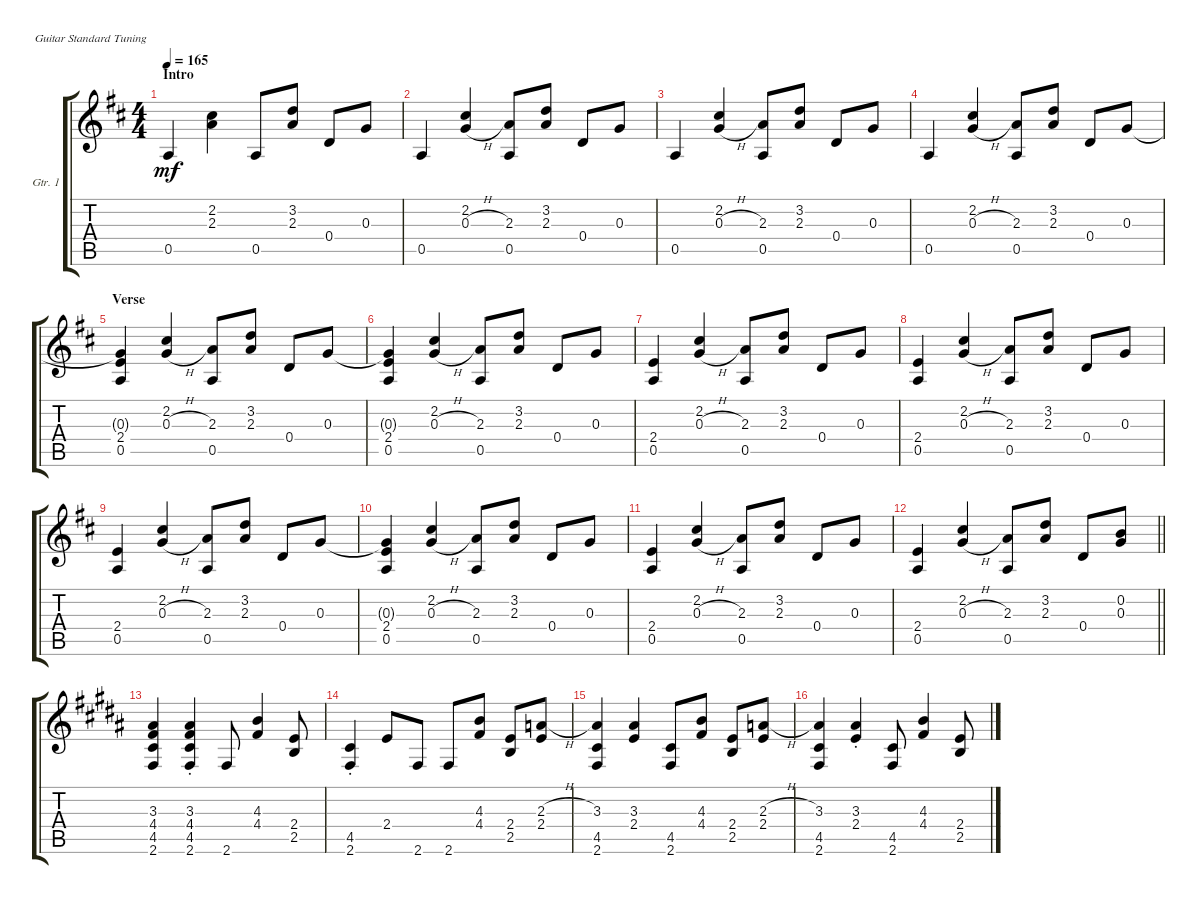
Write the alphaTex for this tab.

\defaultSystemsLayout 4
\bracketExtendMode groupsimilarinstruments
\firstSystemTrackNameOrientation horizontal
\otherSystemsTrackNameOrientation horizontal
\track ("Guitar 1" "Gtr. 1") {instrument acousticguitarsteel}
\staff {score tabs}
\tuning (E4 B3 G3 D3 A2 E2)
\ts (4 4)
\section ("" "Intro")
\tempo 165
\clef g2
\ks d
0.5.4{dy mf instrument acousticguitarsteel} (2.2 2.3).4 0.5.8 (2.3 3.2).8 0.4.8 0.3.8 |
0.5.4 (0.3{h} 2.2).4 (2.3 0.5).8 (2.3 3.2).8 0.4.8 0.3.8 |
0.5.4 (0.3{h} 2.2).4 (2.3 0.5).8 (2.3 3.2).8 0.4.8 0.3.8 |
0.5.4 (0.3{h} 2.2).4 (2.3 0.5).8 (2.3 3.2).8 0.4.8 0.3.8 |
\section ("" "Verse")
(0.5 2.4 0.3{t}).4 (0.3{h} 2.2).4 (2.3 0.5).8 (2.3 3.2).8 0.4.8 0.3.8 |
(0.3{t} 2.4 0.5).4 (0.3{h} 2.2).4 (2.3 0.5).8 (2.3 3.2).8 0.4.8 0.3.8 |
(0.5 2.4).4 (2.2 0.3{h}).4 (2.3 0.5).8 (2.3 3.2).8 0.4.8 0.3.8 |
(2.4 0.5).4 (0.3{h} 2.2).4 (2.3 0.5).8 (2.3 3.2).8 0.4.8 0.3.8 |
(0.5 2.4).4 (0.3{h} 2.2).4 (2.3 0.5).8 (2.3 3.2).8 0.4.8 0.3.8 |
(0.5 2.4 0.3{t}).4 (0.3{h} 2.2).4 (2.3 0.5).8 (2.3 3.2).8 0.4.8 0.3.8 |
(2.4 0.5).4 (0.3{h} 2.2).4 (2.3 0.5).8 (2.3 3.2).8 0.4.8 0.3.8 |
\barLineRight lightlight
(0.5 2.4).4 (2.2 0.3{h}).4 (2.3 0.5).8 (2.3 3.2).8 0.4.8 (0.3 0.2).8 |
\ks b
(2.6 4.5 4.4 3.3).4 (2.6{st} 4.5{st} 4.4{st} 3.3{st}).4 2.6.8 (4.4 4.3).4 (2.4 2.5).8 |
(2.6{st} 4.5{st}).4 2.4.8 2.6.8 2.6.8 (4.4 4.3).8 (2.4 2.5).8 (2.4 2.3{h}).8 |
(3.3 4.5 2.6).4 (2.4 3.3).4 (4.5 2.6).8 (4.4 4.3).8 (2.4 2.5).8 (2.4 2.3{h}).8 |
(3.3 4.5 2.6).4 (2.4{st} 3.3{st}).4 (2.6 4.5).8 (4.3 4.4).4 (2.4 2.5).8
